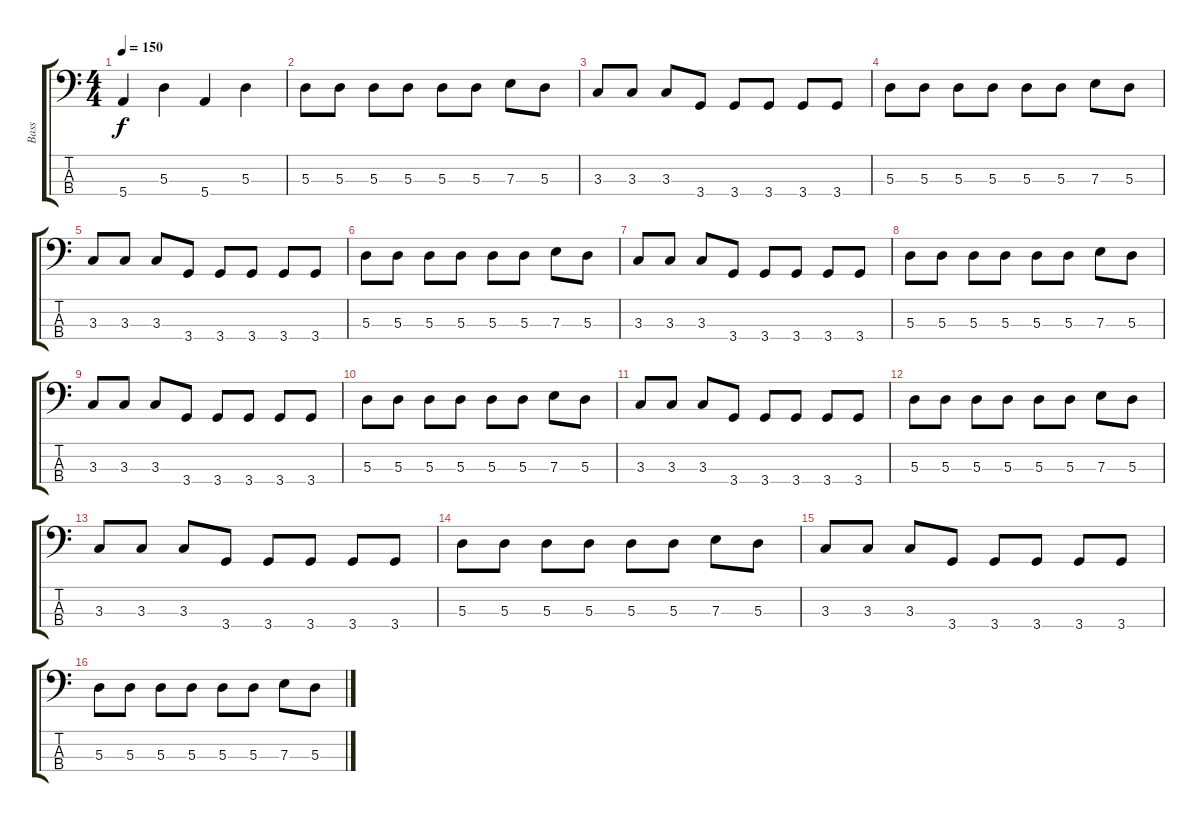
\track ("Bass" "Bass") {instrument electricbassfinger}
\staff {score tabs}
\tuning (G2 D2 A1 E1) {hide}
\ts (4 4)
\tempo 150
\clef f4
\ks c
5.4.4{dy f} 5.3.4 5.4.4 5.3.4 |
5.3.8 5.3.8 5.3.8 5.3.8 5.3.8 5.3.8 7.3.8 5.3.8 |
3.3.8 3.3.8 3.3.8 3.4.8 3.4.8 3.4.8 3.4.8 3.4.8 |
5.3.8 5.3.8 5.3.8 5.3.8 5.3.8 5.3.8 7.3.8 5.3.8 |
3.3.8 3.3.8 3.3.8 3.4.8 3.4.8 3.4.8 3.4.8 3.4.8 |
5.3.8 5.3.8 5.3.8 5.3.8 5.3.8 5.3.8 7.3.8 5.3.8 |
3.3.8 3.3.8 3.3.8 3.4.8 3.4.8 3.4.8 3.4.8 3.4.8 |
5.3.8 5.3.8 5.3.8 5.3.8 5.3.8 5.3.8 7.3.8 5.3.8 |
3.3.8 3.3.8 3.3.8 3.4.8 3.4.8 3.4.8 3.4.8 3.4.8 |
5.3.8 5.3.8 5.3.8 5.3.8 5.3.8 5.3.8 7.3.8 5.3.8 |
3.3.8 3.3.8 3.3.8 3.4.8 3.4.8 3.4.8 3.4.8 3.4.8 |
5.3.8 5.3.8 5.3.8 5.3.8 5.3.8 5.3.8 7.3.8 5.3.8 |
3.3.8 3.3.8 3.3.8 3.4.8 3.4.8 3.4.8 3.4.8 3.4.8 |
5.3.8 5.3.8 5.3.8 5.3.8 5.3.8 5.3.8 7.3.8 5.3.8 |
3.3.8 3.3.8 3.3.8 3.4.8 3.4.8 3.4.8 3.4.8 3.4.8 |
5.3.8 5.3.8 5.3.8 5.3.8 5.3.8 5.3.8 7.3.8 5.3.8
